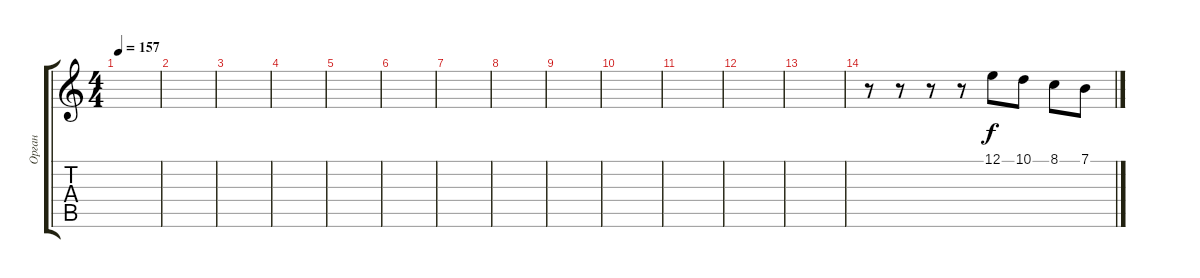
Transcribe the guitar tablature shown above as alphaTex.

\track ("Орган" "Орган") {instrument percussiveorgan}
\staff {score tabs}
\tuning (E4 B3 G3 D3 A2 E2) {hide}
\ts (4 4)
\tempo 157
\clef g2
\ks c
|
|
|
|
|
|
|
|
|
|
|
|
|
r.8 r.8 r.8 r.8 12.1.8 10.1.8 8.1.8 7.1.8
